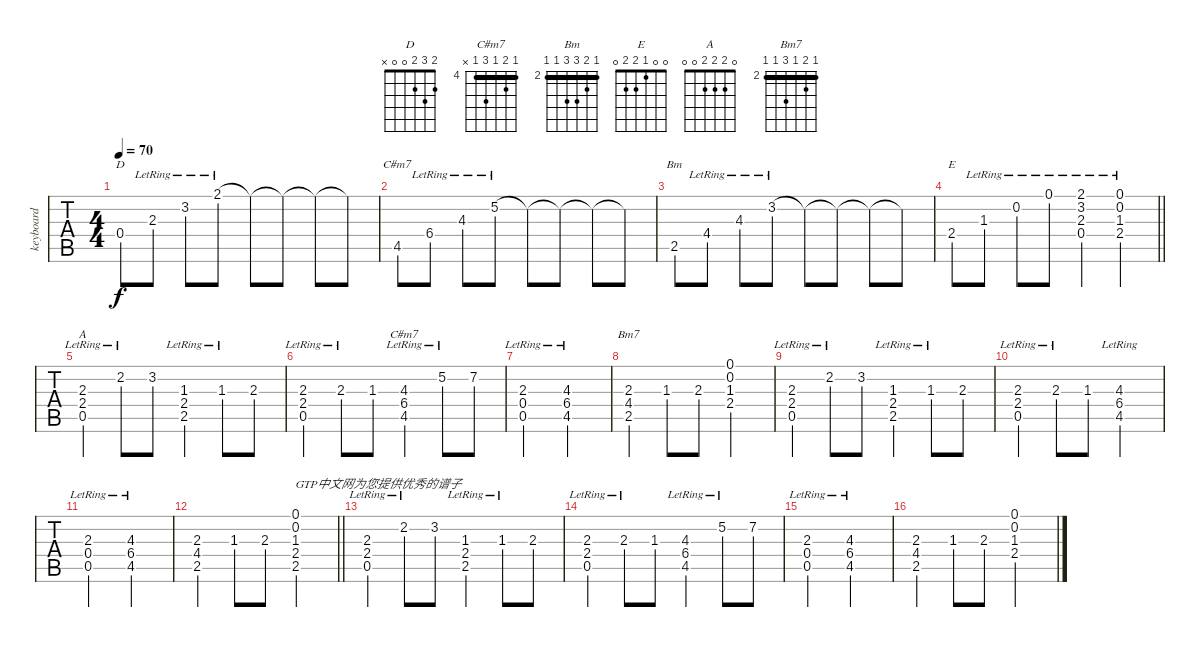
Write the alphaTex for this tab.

\track ("keyboard" "keyboard") {instrument overdrivenguitar}
\staff {tabs}
\tuning (E4 B3 G3 D3 A2 E2) {hide}
\chord ("D" 2 3 2 0 0 x)
\chord ("C#m7" 4 5 4 6 4 4) {firstfret 4 barre 4}
\chord ("Bm" 2 3 4 4 2 2) {firstfret 2 barre 2}
\chord ("E" 0 0 1 2 2 0)
\chord ("A" 0 2 2 2 0 0)
\chord ("C#m7" 4 5 4 6 4 x) {firstfret 4 barre 4}
\chord ("Bm7" 2 3 2 4 2 2) {firstfret 2 barre 2}
\ts (4 4)
\tempo 70
\clef g2
\ks c
0.4.8{ch "D" dy f} 2.3{lr}.8 3.2{lr}.8 2.1{lr}.8 2.1{t}.8 2.1{t}.8 2.1{t}.8 2.1{t}.8 |
4.5.8{ch "C#m7"} 6.4{lr}.8 4.3{lr}.8 5.2{lr}.8 5.2{t}.8 5.2{t}.8 5.2{t}.8 5.2{t}.8 |
2.5.8{ch "Bm"} 4.4{lr}.8 4.3{lr}.8 3.2{lr}.8 3.2{t}.8 3.2{t}.8 3.2{t}.8 3.2{t}.8 |
\barLineRight lightlight
2.4.8{ch "E"} 1.3{lr}.8 0.2{lr}.8 0.1{lr}.8 (2.1{lr} 3.2{lr} 2.3{lr} 0.4{lr}).4 (0.1{lr} 0.2{lr} 1.3{lr} 2.4{lr}).4 |
(2.3{lr} 2.4{lr} 0.5{lr}).4{ch "A"} 2.2{lr}.8 3.2.8 (1.3{lr} 2.4{lr} 2.5{lr}).4 1.3{lr}.8 2.3.8 |
(2.3{lr} 2.4{lr} 0.5{lr}).4 2.3{lr}.8 1.3.8 (4.3{lr} 6.4{lr} 4.5{lr}).4{ch "C#m7"} 5.2{lr}.8 7.2.8 |
(2.3{lr} 0.4{lr} 0.5).2 (4.3{lr} 6.4{lr} 4.5).2 |
(2.3 4.4 2.5).4{ch "Bm7"} 1.3.8 2.3.8 (0.1 0.2 1.3 2.4).2 |
(2.3{lr} 2.4{lr} 0.5{lr}).4 2.2{lr}.8 3.2.8 (1.3{lr} 2.4{lr} 2.5{lr}).4 1.3{lr}.8 2.3.8 |
(2.3{lr} 2.4{lr} 0.5{lr}).4 2.3{lr}.8 1.3.8 (4.3{lr} 6.4{lr} 4.5{lr}).2 |
(2.3{lr} 0.4{lr} 0.5).2 (4.3{lr} 6.4{lr} 4.5).2 |
\barLineRight lightlight
(2.3 4.4 2.5).4 1.3.8 2.3.8 (0.1 0.2 1.3 2.4 2.5).2{txt "GTP中文网为您提供优秀的谱子"} |
(2.3{lr} 2.4{lr} 0.5{lr}).4 2.2{lr}.8 3.2.8 (1.3{lr} 2.4{lr} 2.5{lr}).4 1.3{lr}.8 2.3.8 |
(2.3{lr} 2.4{lr} 0.5{lr}).4 2.3{lr}.8 1.3.8 (4.3{lr} 6.4{lr} 4.5{lr}).4 5.2{lr}.8 7.2.8 |
(2.3{lr} 0.4{lr} 0.5).2 (4.3{lr} 6.4{lr} 4.5).2 |
(2.3 4.4 2.5).4 1.3.8 2.3.8 (0.1 0.2 1.3 2.4).2
